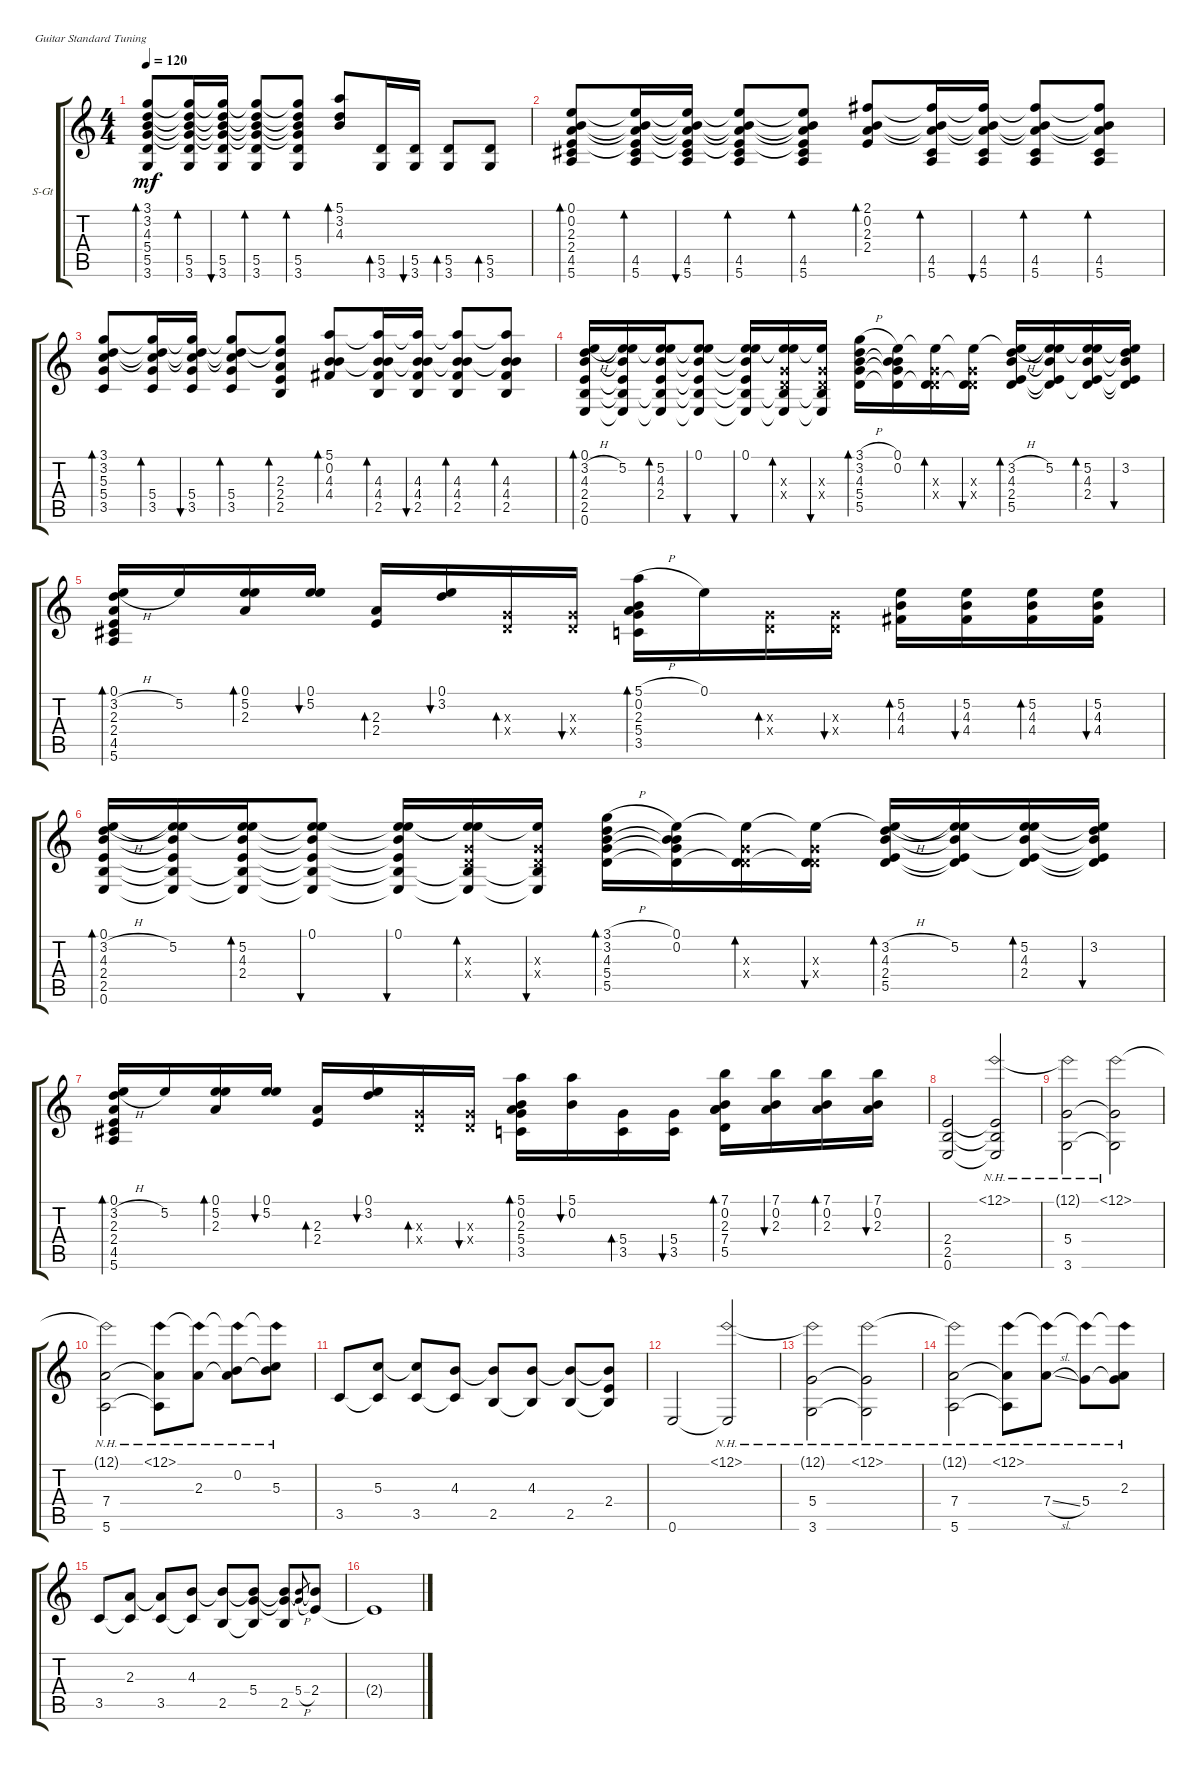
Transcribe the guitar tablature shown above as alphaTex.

\defaultSystemsLayout 4
\bracketExtendMode groupsimilarinstruments
\firstSystemTrackNameOrientation horizontal
\otherSystemsTrackNameOrientation horizontal
\track ("Steel Guitar" "S-Gt") {instrument acousticguitarsteel}
\staff {score tabs}
\tuning (E4 B3 G3 D3 A2 E2)
\ts (4 4)
\tempo 120
\clef g2
\ks c
(3.6 5.5 5.4 4.3 3.2 3.1).8{bd 51 dy mf} (3.6 5.5 3.1{t} 3.2{t} 4.3{t} 5.4{t}).16{bd 51} (5.5 3.6 3.1{t} 3.2{t} 4.3{t} 5.4{t}).16{bu 51} (3.6 5.5 3.1{t} 3.2{t} 4.3{t} 5.4{t}).8{bd 51} (3.6 5.5 3.1{t} 3.2{t} 4.3{t} 5.4{t}).8{bd 51} (4.3 3.2 5.1).8{bd 51} (3.6 5.5).16{bd 51} (5.5 3.6).16{bu 51} (3.6 5.5).8{bd 51} (3.6 5.5).8{bd 51} |
(5.6 4.5 2.4 2.3 0.2 0.1).8{bd 51} (5.6 4.5 0.1{t} 0.2{t} 2.3{t} 2.4{t}).16{bd 51} (4.5 5.6 0.1{t} 0.2{t} 2.3{t} 2.4{t}).16{bu 51} (5.6 4.5 0.1{t} 0.2{t} 2.3{t} 2.4{t}).8{bd 51} (5.6 4.5 0.1{t} 0.2{t} 2.3{t} 2.4{t}).8{bd 51} (2.3 0.2 2.1 2.4).8{bd 51} (5.6 4.5 2.3{t} 0.2{t} 2.1{t}).16{bd 51} (4.5 5.6 2.3{t} 0.2{t} 2.1{t}).16{bu 51} (5.6 4.5 2.3{t} 0.2{t} 2.1{t}).8{bd 51} (5.6 4.5 2.3{t} 0.2{t} 2.1{t}).8{bd 51} |
(5.3 3.2 3.1 5.4 3.5).8{bd 51} (3.5 5.3{t} 3.2{t} 3.1{t} 5.4).16{bd 51} (3.5 5.3{t} 3.2{t} 3.1{t} 5.4).16{bu 51} (3.5 5.3{t} 3.2{t} 3.1{t} 5.4).8{bd 51} (2.5 2.3 3.2{t} 3.1{t} 2.4).8{bd 51} (4.3 0.2 5.1 4.4).8{bd 51} (2.5 4.3 0.2{t} 5.1{t} 4.4).16{bd 51} (2.5 4.3 0.2{t} 5.1{t} 4.4).16{bu 51} (2.5 4.3 0.2{t} 5.1{t} 4.4).8{bd 51} (2.5 4.3 0.2{t} 5.1{t} 4.4).8{bd 51} |
(0.6 2.5 2.4 4.3 3.2{h} 0.1).16{bd 51} (5.2 0.6{t} 2.5{t} 2.4{t} 4.3{t} 0.1{t}).16 (2.4 4.3 5.2 0.6{t} 2.5{t} 0.1{t}).16{bd 51} (0.1 0.6{t} 2.5{t} 2.4{t} 4.3{t} 5.2{t}).8{bu 51} (0.1 0.6{t} 2.5{t} 2.4{t} 4.3{t} 5.2{t}).16{bu 51} (0.3{x} 0.4{x} 0.6{t} 2.5{t} 5.2{t} 0.1{t}).16{bd 51} (0.3{x} 0.4{x} 0.6{t} 2.5{t} 0.1{t}).16{bu 51} (5.5 5.4 4.3 3.2{h} 3.1{h}).16{bd 51} (0.1 0.2 4.3{t} 5.4{t} 5.5{t}).16 (0.3{x} 0.4{x} 5.5{t} 0.1{t}).16{bd 51} (0.4{x} 0.3{x} 5.5{t} 0.1{t}).16{bu 51} (5.5 2.4 4.3 3.2{h} 0.1{t}).16{bd 51} (5.2 5.5{t} 0.1{t} 4.3{t} 2.4{t}).16 (2.4 4.3 5.2 5.5{t} 0.1{t}).16{bd 51} (3.2 5.5{t} 0.1{t} 2.4{t} 4.3{t}).16{bu 51} |
(5.6 4.5 3.2{h} 2.3 2.4 0.1).16{bd 51} 5.2.16 (2.3 5.2 0.1).16{bd 51} (0.1 5.2).16{bu 51} (2.4 2.3).16{bd 51} (0.1 3.2).16{bu 51} (0.4{x} 0.3{x}).16{bd 51} (0.4{x} 0.3{x}).16{bu 51} (3.5 5.4 2.3 0.2 5.1{h}).16{bd 51} 0.1.16 (0.4{x} 0.3{x}).16{bd 51} (0.3{x} 0.4{x}).16{bu 51} (4.4 4.3 5.2).16{bd 51} (4.4 4.3 5.2).16{bu 51} (4.4 4.3 5.2).16{bd 51} (4.4 4.3 5.2).16{bu 51} |
(0.6 2.5 2.4 4.3 3.2{h} 0.1).16{bd 51} (5.2 0.6{t} 2.5{t} 2.4{t} 4.3{t} 0.1{t}).16 (2.4 4.3 5.2 0.6{t} 2.5{t} 0.1{t}).16{bd 51} (0.1 0.6{t} 2.5{t} 2.4{t} 4.3{t} 5.2{t}).8{bu 51} (0.1 0.6{t} 2.5{t} 2.4{t} 4.3{t} 5.2{t}).16{bu 51} (0.3{x} 0.4{x} 0.6{t} 2.5{t} 5.2{t} 0.1{t}).16{bd 51} (0.3{x} 0.4{x} 0.6{t} 2.5{t} 0.1{t}).16{bu 51} (5.5 5.4 4.3 3.2{h} 3.1{h}).16{bd 51} (0.1 0.2 4.3{t} 5.4{t} 5.5{t}).16 (0.3{x} 0.4{x} 5.5{t} 0.1{t}).16{bd 51} (0.4{x} 0.3{x} 5.5{t} 0.1{t}).16{bu 51} (5.5 2.4 4.3 3.2{h} 0.1{t}).16{bd 51} (5.2 5.5{t} 0.1{t} 4.3{t} 2.4{t}).16 (2.4 4.3 5.2 5.5{t} 0.1{t}).16{bd 51} (3.2 5.5{t} 0.1{t} 2.4{t} 4.3{t}).16{bu 51} |
(5.6 4.5 3.2{h} 2.3 2.4 0.1).16{bd 51} 5.2.16 (2.3 5.2 0.1).16{bd 51} (0.1 5.2).16{bu 51} (2.4 2.3).16{bd 51} (0.1 3.2).16{bu 51} (0.4{x} 0.3{x}).16{bd 51} (0.4{x} 0.3{x}).16{bu 51} (3.5 5.4 2.3 0.2 5.1).16{bd 51} (5.1 0.2).16{bu 51} (5.4 3.5).16{bd 51} (5.4 3.5).16{bu 51} (7.4 2.3 0.2 5.5 7.1).16{bd 51} (2.3 0.2 7.1).16{bu 51} (2.3 0.2 7.1).16{bd 51} (2.3 0.2 7.1).16{bu 51} |
(0.6 2.5 2.4).2 (12.1{nh} 2.4{t} 2.5{t} 0.6{t}).2 |
(3.6 5.4 12.1{nh t}).2 (12.1{nh} 3.6{t} 5.4{t}).2 |
(5.6 7.4 12.1{nh t}).2 (12.1{nh} 7.4{t} 5.6{t}).8 (2.3 12.1{nh t}).8 (0.2 12.1{nh t} 2.3{t}).8 (5.3 12.1{nh t} 0.2{t}).8 |
3.5.8 (5.3 3.5{t}).8 (3.5 5.3{t}).8 (4.3 3.5{t}).8 (2.5 4.3{t}).8 (4.3 2.5{t}).8 (2.5 4.3{t}).8 (2.4 2.5{t} 4.3{t}).8 |
0.6.2 (12.1{nh} 0.6{t}).2 |
(3.6 5.4 12.1{nh t}).2 (12.1{nh} 3.6{t} 5.4{t}).2 |
(5.6 7.4 12.1{nh t}).2 (12.1{nh} 7.4{t} 5.6{t}).8 (7.4{sl} 12.1{nh t}).8 (5.4 12.1{nh t}).8 (2.3 12.1{nh t} 5.4{t}).8 |
3.5.8 (2.3 3.5{t}).8 (3.5 2.3{t}).8 (4.3 3.5{t}).8 (2.5 4.3{t}).8 (5.4 4.3{t} 2.5{t}).8 (2.5 4.3{t} 5.4{t}).8 (5.4{h} 4.3{t}).8{gr} (2.4 4.3{t}).8 |
2.4{t}.1
